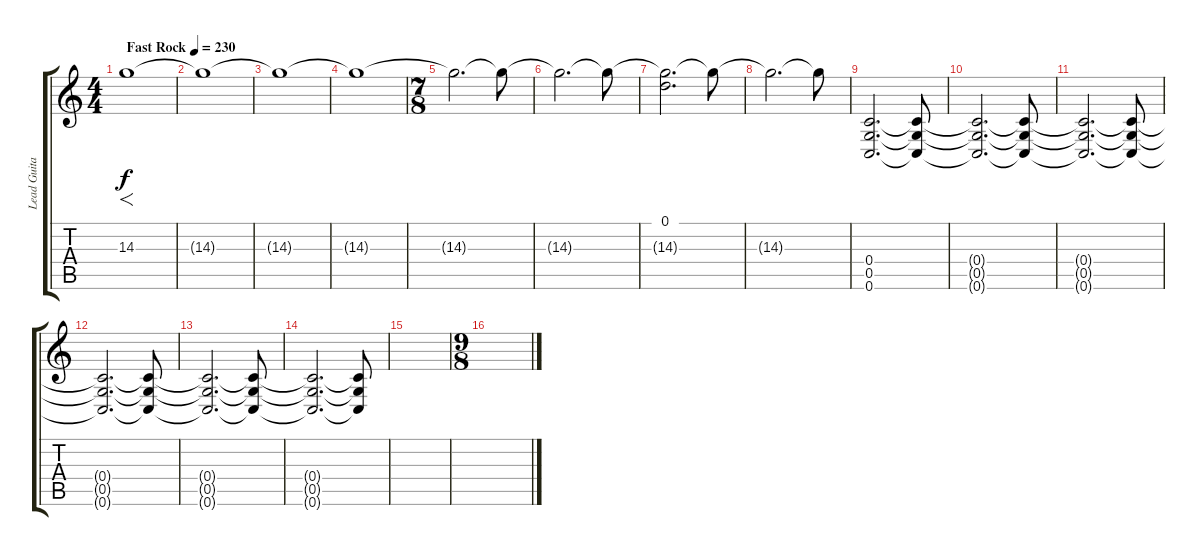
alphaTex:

\track ("Lead Guitar 2" "Lead Guita") {instrument distortionguitar}
\staff {score tabs}
\tuning (D4 A3 F3 C3 G2 C2) {hide}
\ts (4 4)
\tempo (230 "Fast Rock")
\clef g2
\ks c
14.3.1{f dy f instrument distortionguitar} |
14.3{t}.1 |
14.3{t}.1 |
14.3{t}.1 |
\ts (7 8)
14.3{t}.2{d} 14.3{t}.8 |
14.3{t}.2{d} 14.3{t}.8 |
(0.1 14.3{t}).2{d} 14.3{t}.8 |
14.3{t}.2{d} 14.3{t}.8 |
(0.4 0.5 0.6).2{d} (0.4{t} 0.5{t} 0.6{t}).8 |
(0.4{t} 0.5{t} 0.6{t}).2{d} (0.4{t} 0.5{t} 0.6{t}).8 |
(0.4{t} 0.5{t} 0.6{t}).2{d} (0.4{t} 0.5{t} 0.6{t}).8 |
(0.4{t} 0.5{t} 0.6{t}).2{d} (0.4{t} 0.5{t} 0.6{t}).8 |
(0.4{t} 0.5{t} 0.6{t}).2{d} (0.4{t} 0.5{t} 0.6{t}).8 |
(0.4{t} 0.5{t} 0.6{t}).2{d} (0.4{t} 0.5{t} 0.6{t}).8 |
|
\ts (9 8)
